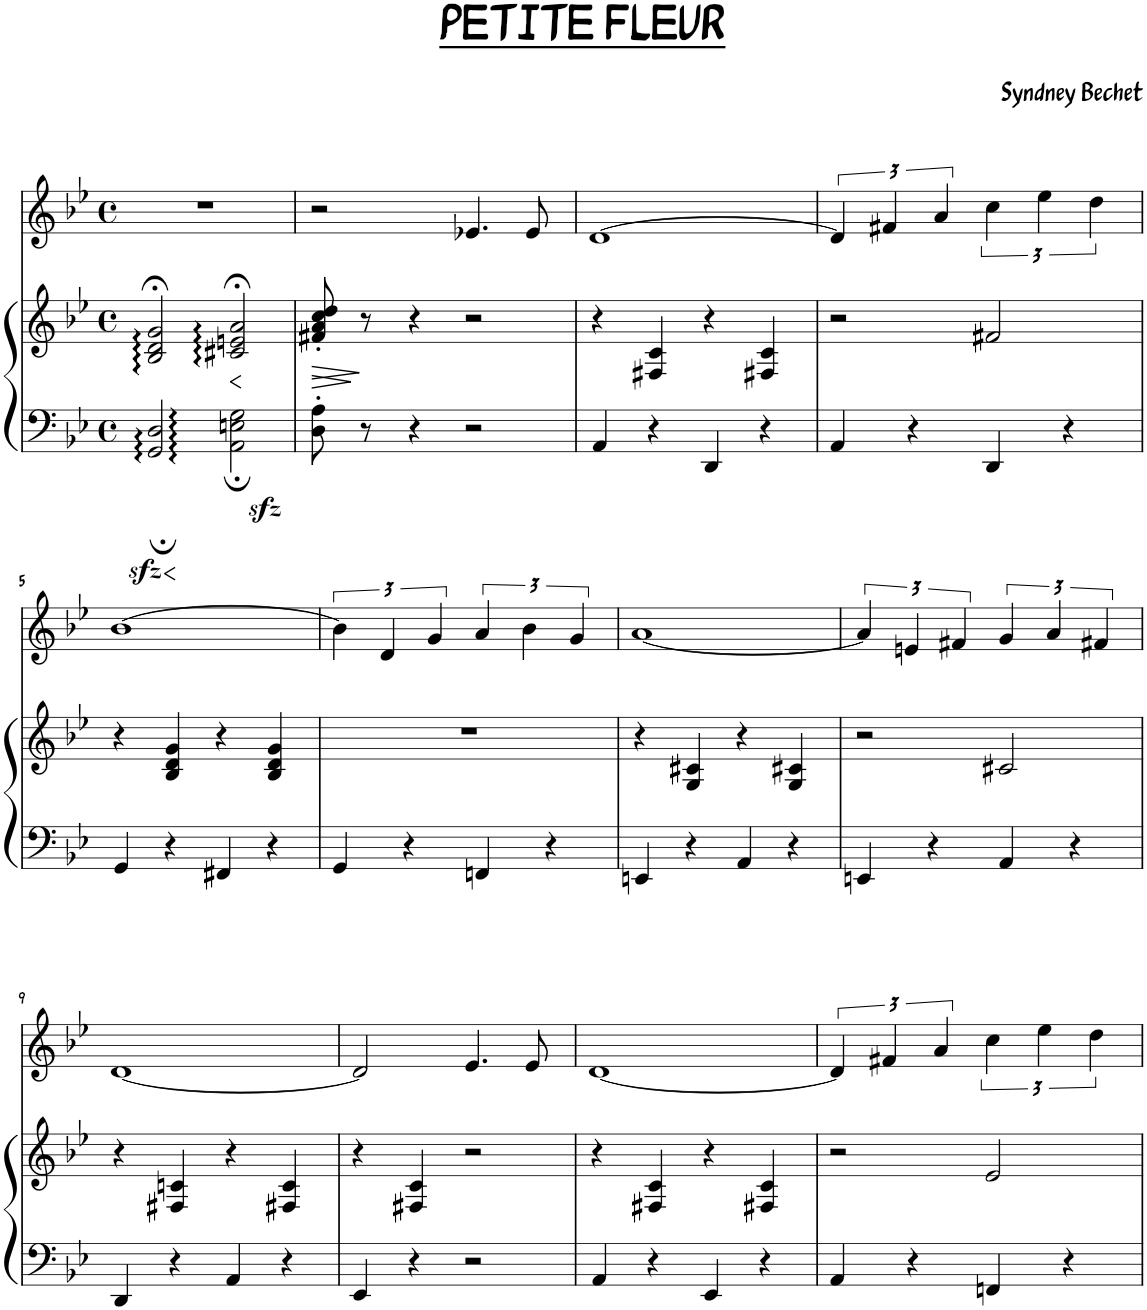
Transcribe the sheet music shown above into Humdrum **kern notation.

**kern	**kern	**dynam	**kern
*part2	*part2	*part2	*part1
*staff3	*staff2	*staff2/3	*staff1
*I"Piano	*	*	*I"C Trumpet
*I'Pno	*	*	*
*clefF4	*clefG2	*	*clefG2
*	*	*	*Trd1c2
*k[b-e-]	*k[b-e-]	*	*k[b-e-]
*M4/4	*M4/4	*	*M4/4
*met(c)	*met(c)	*	*met(c)
=1	=1	=1	=1
2GG/zz<; 2D/zz<;	2B-/;< 2d/;< 2g/;<	.	1r
!	!	!LO:HP:b	!
2AA\zz<; 2En\zz<; 2G\zz<;	2c#X/;< 2en/;< 2a/;<	<	.
.	.	[	.
=2	=2	=2	=2
!	!	!LO:HP:b	!
8D\' 8A\'	8f#X/' 8a/' 8cc/' 8dd/'	>	2r
!	!	!LO:HP:b	!
8r	8r	>	.
4r	4r	.	.
2r	2r	.	4.e-X/
.	.	.	8e-/
.	.	] ]	.
=3	=3	=3	=3
4AA/	4r	.	[1d
4r	4F#X/ 4c/	.	.
4DD/	4r	.	.
4r	4F#X/ 4c/	.	.
=4	=4	=4	=4
4AA/	2r	.	6d/]
.	.	.	6f#X/
4r	.	.	.
.	.	.	6a/
4DD/	2f#X/	.	6cc\
.	.	.	6ee-\
4r	.	.	.
.	.	.	6dd\
!!LO:LB:g=z
=5	=5	=5	=5
4GG/	4r	.	[1b-
4r	4B-/ 4d/ 4g/	.	.
4FF#X/	4r	.	.
4r	4B-/ 4d/ 4g/	.	.
=6	=6	=6	=6
4GG/	1r	.	6b-\]
.	.	.	6d/
4r	.	.	.
.	.	.	6g/
4FFn/	.	.	6a/
.	.	.	6b-\
4r	.	.	.
.	.	.	6g/
=7	=7	=7	=7
4EEn/	4r	.	[1a
4r	4G/ 4c#X/	.	.
4AA/	4r	.	.
4r	4G/ 4c#X/	.	.
=8	=8	=8	=8
4EEn/	2r	.	6a/]
.	.	.	6en/
4r	.	.	.
.	.	.	6f#X/
4AA/	2c#X/	.	6g/
.	.	.	6a/
4r	.	.	.
.	.	.	6f#X/
!!LO:LB:g=z
=9	=9	=9	=9
4DD/	4r	.	[1d
4r	4F#X/ 4cn/	.	.
4AA/	4r	.	.
4r	4F#X/ 4c/	.	.
=10	=10	=10	=10
4EE-/	4r	.	2d/]
4r	4F#X/ 4c/	.	.
2r	2r	.	4.e-/
.	.	.	8e-/
=11	=11	=11	=11
4AA/	4r	.	[1d
4r	4F#X/ 4c/	.	.
4EE-/	4r	.	.
4r	4F#X/ 4c/	.	.
=12	=12	=12	=12
4AA/	2r	.	6d/]
.	.	.	6f#X/
4r	.	.	.
.	.	.	6a/
4FFn/	2e-/	.	6cc\
.	.	.	6ee-\
4r	.	.	.
.	.	.	6dd\
=	=	=	=
*-	*-	*-	*-
